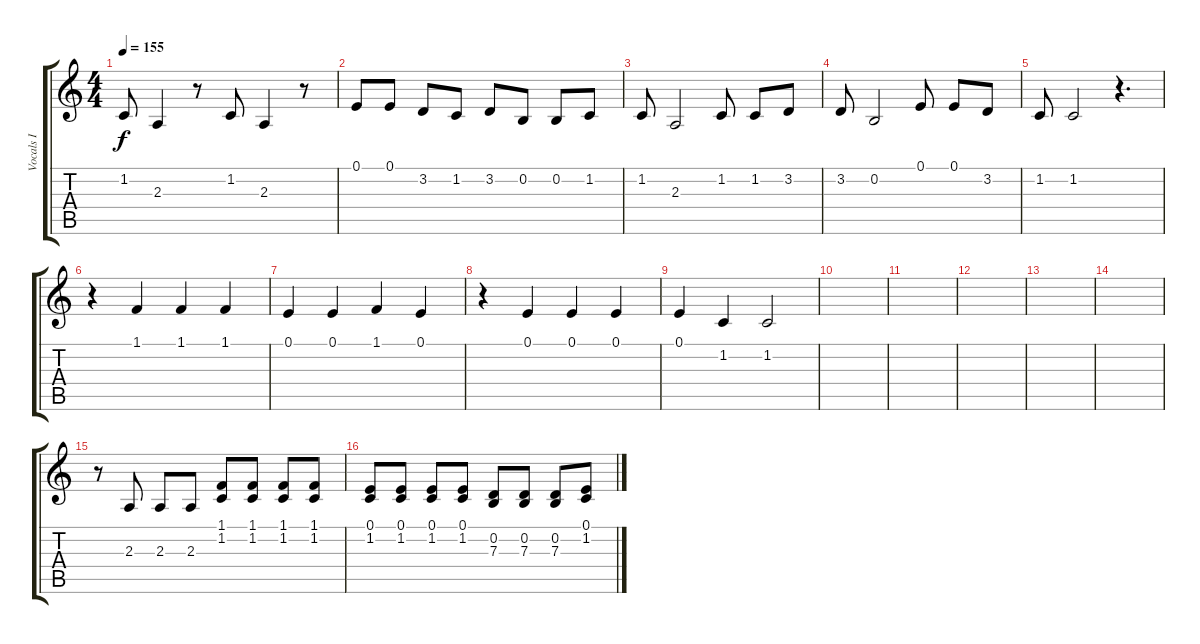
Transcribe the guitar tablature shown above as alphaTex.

\track ("Vocals I" "Vocals I") {instrument englishhorn}
\staff {score tabs}
\tuning (E4 B3 G3 D3 A2 E2) {hide}
\ts (4 4)
\tempo 155
\clef g2
\ks c
1.2.8{dy f} 2.3.4 r.8 1.2.8 2.3.4 r.8 |
0.1.8 0.1.8 3.2.8 1.2.8 3.2.8 0.2.8 0.2.8 1.2.8 |
1.2.8 2.3.2 1.2.8 1.2.8 3.2.8 |
3.2.8 0.2.2 0.1.8 0.1.8 3.2.8 |
1.2.8 1.2.2 r.4{d} |
r.4 1.1.4 1.1.4 1.1.4 |
0.1.4 0.1.4 1.1.4 0.1.4 |
r.4 0.1.4 0.1.4 0.1.4 |
0.1.4 1.2.4 1.2.2 |
|
|
|
|
|
r.8 2.3.8 2.3.8 2.3.8 (1.1 1.2).8 (1.1 1.2).8 (1.1 1.2).8 (1.1 1.2).8 |
(0.1 1.2).8 (0.1 1.2).8 (0.1 1.2).8 (0.1 1.2).8 (0.2 7.3).8 (0.2 7.3).8 (0.2 7.3).8 (0.1 1.2).8
